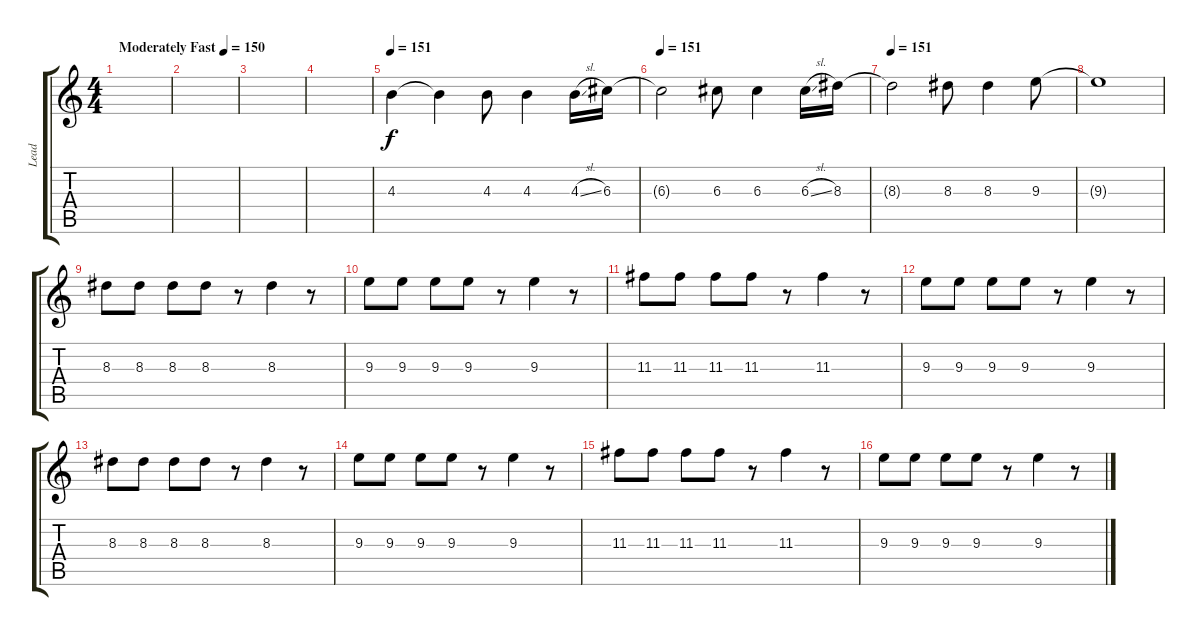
\track ("Lead" "Lead") {instrument overdrivenguitar}
\staff {score tabs}
\tuning (E4 B3 G3 D3 A2 E2) {hide}
\ts (4 4)
\tempo (150 "Moderately Fast")
\clef g2
\ks c
|
|
|
|
\tempo 151
4.3.4 4.3{t}.4 4.3.8 4.3.4 4.3{sl}.16 6.3.16 |
\tempo 151
6.3{t}.2 6.3.8 6.3.4 6.3{sl}.16 8.3.16 |
\tempo 151
8.3{t}.2 8.3.8 8.3.4 9.3.8 |
9.3{t}.1 |
8.3.8 8.3.8 8.3.8 8.3.8 r.8 8.3.4 r.8 |
9.3.8 9.3.8 9.3.8 9.3.8 r.8 9.3.4 r.8 |
11.3.8 11.3.8 11.3.8 11.3.8 r.8 11.3.4 r.8 |
9.3.8 9.3.8 9.3.8 9.3.8 r.8 9.3.4 r.8 |
8.3.8 8.3.8 8.3.8 8.3.8 r.8 8.3.4 r.8 |
9.3.8 9.3.8 9.3.8 9.3.8 r.8 9.3.4 r.8 |
11.3.8 11.3.8 11.3.8 11.3.8 r.8 11.3.4 r.8 |
9.3.8 9.3.8 9.3.8 9.3.8 r.8 9.3.4 r.8
